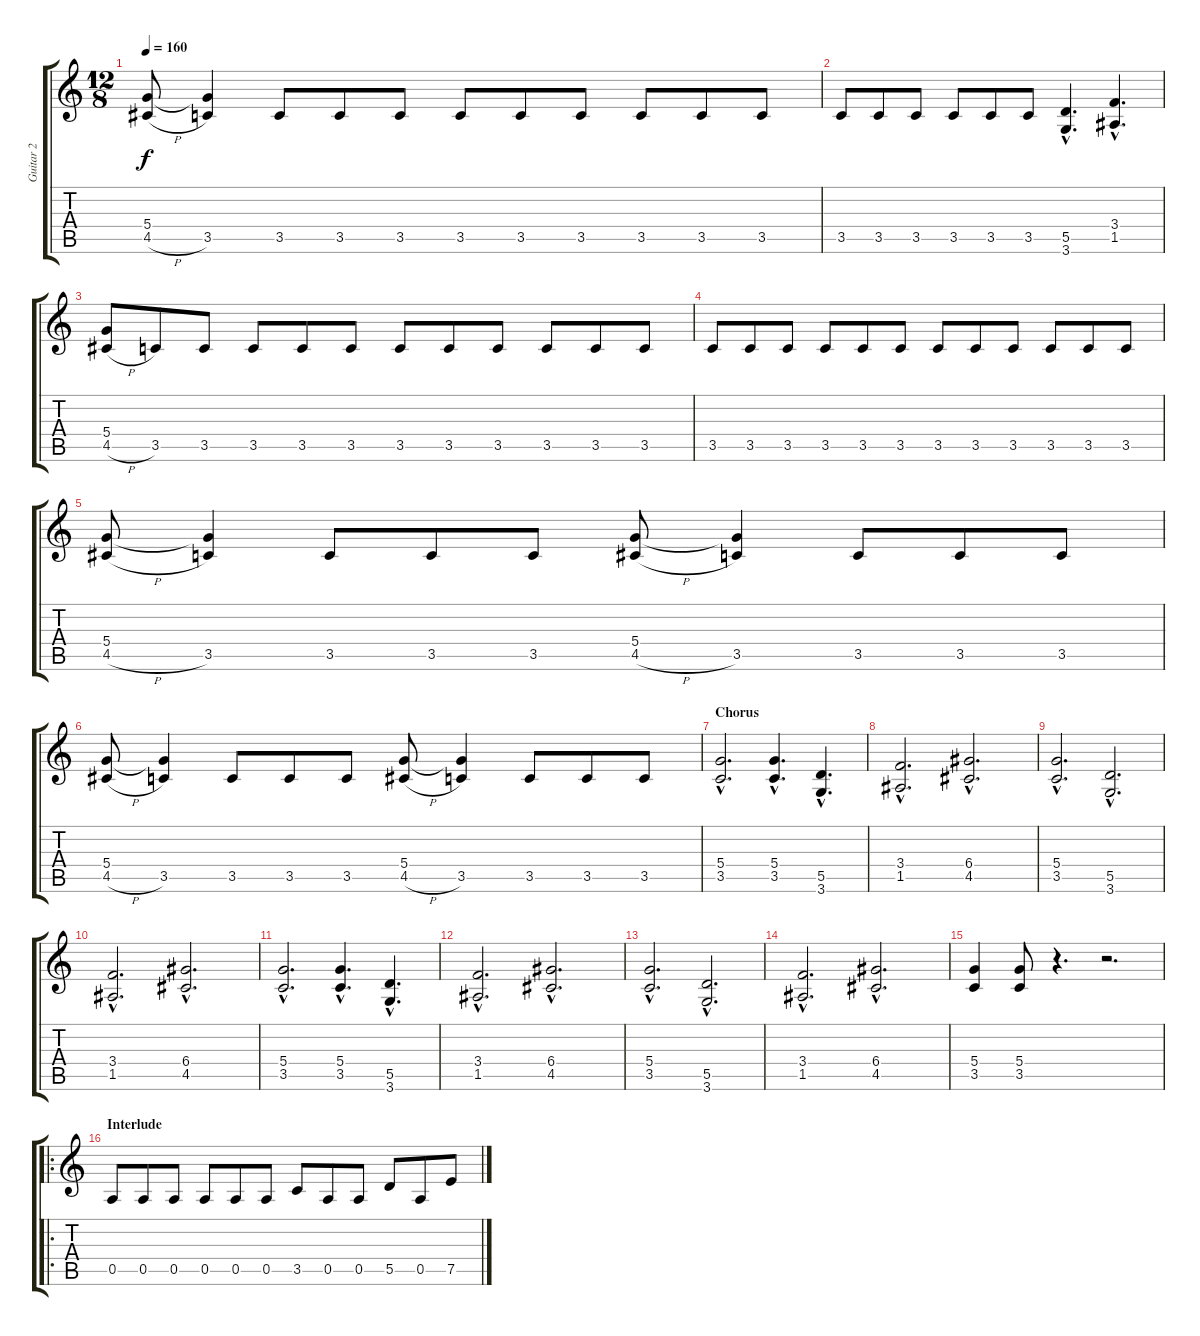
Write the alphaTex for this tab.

\track ("Guitar 2" "Guitar 2") {instrument overdrivenguitar}
\staff {score tabs}
\tuning (E4 B3 G3 D3 A2 E2) {hide}
\ts (12 8)
\tempo 160
\clef g2
\ks c
(5.4 4.5{h}).8{dy f} (5.4{t} 3.5).4 3.5.8 3.5.8 3.5.8 3.5.8 3.5.8 3.5.8 3.5.8 3.5.8 3.5.8 |
3.5.8 3.5.8 3.5.8 3.5.8 3.5.8 3.5.8 (5.5{hac} 3.6{hac}).4{d} (3.4{hac} 1.5{hac}).4{d} |
(5.4 4.5{h}).8 3.5.8 3.5.8 3.5.8 3.5.8 3.5.8 3.5.8 3.5.8 3.5.8 3.5.8 3.5.8 3.5.8 |
3.5.8 3.5.8 3.5.8 3.5.8 3.5.8 3.5.8 3.5.8 3.5.8 3.5.8 3.5.8 3.5.8 3.5.8 |
(5.4 4.5{h}).8 (5.4{t} 3.5).4 3.5.8 3.5.8 3.5.8 (5.4 4.5{h}).8 (5.4{t} 3.5).4 3.5.8 3.5.8 3.5.8 |
(5.4 4.5{h}).8 (5.4{t} 3.5).4 3.5.8 3.5.8 3.5.8 (5.4 4.5{h}).8 (5.4{t} 3.5).4 3.5.8 3.5.8 3.5.8 |
\section ("" "Chorus")
(5.4{hac} 3.5{hac}).2{d} (5.4{hac} 3.5{hac}).4{d} (5.5{hac} 3.6{hac}).4{d} |
(3.4{hac} 1.5{hac}).2{d} (6.4{hac} 4.5{hac}).2{d} |
(5.4{hac} 3.5{hac}).2{d} (5.5{hac} 3.6{hac}).2{d} |
(3.4{hac} 1.5{hac}).2{d} (6.4{hac} 4.5{hac}).2{d} |
(5.4{hac} 3.5{hac}).2{d} (5.4{hac} 3.5{hac}).4{d} (5.5{hac} 3.6{hac}).4{d} |
(3.4{hac} 1.5{hac}).2{d} (6.4{hac} 4.5{hac}).2{d} |
(5.4{hac} 3.5{hac}).2{d} (5.5{hac} 3.6{hac}).2{d} |
(3.4{hac} 1.5{hac}).2{d} (6.4{hac} 4.5{hac}).2{d} |
(5.4 3.5).4 (5.4 3.5).8 r.4{d} r.2{d} |
\ro
\section ("" "Interlude")
0.5.8 0.5.8 0.5.8 0.5.8 0.5.8 0.5.8 3.5.8 0.5.8 0.5.8 5.5.8 0.5.8 7.5.8
